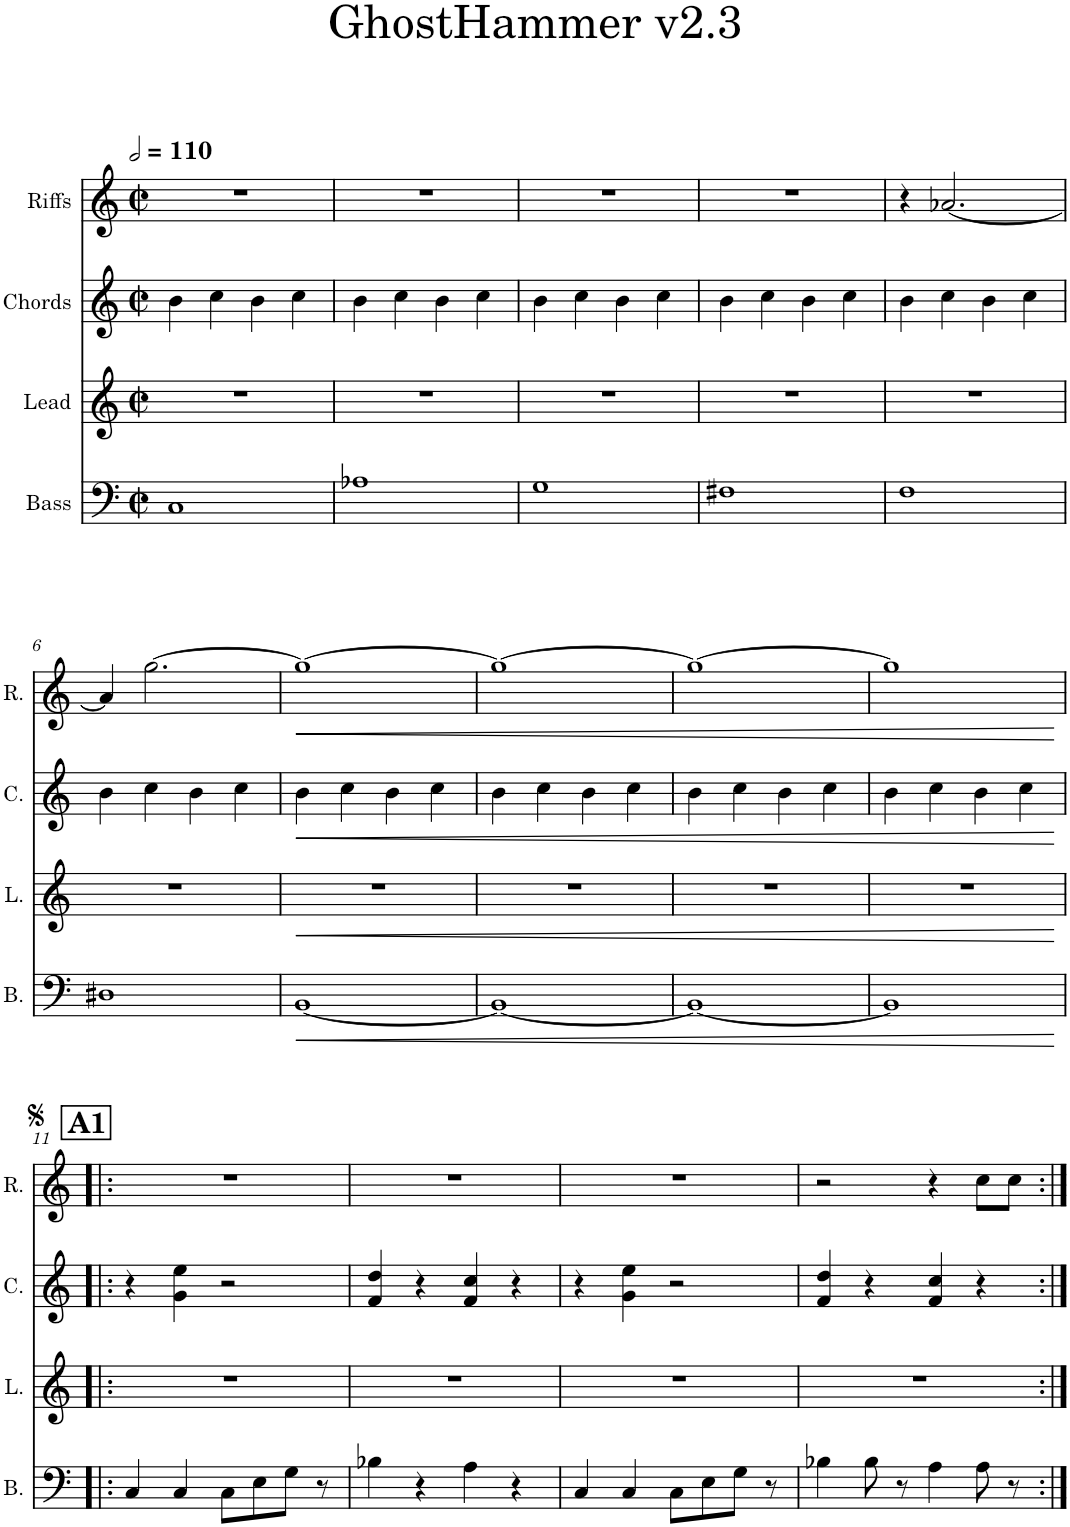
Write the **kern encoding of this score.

**kern	**dynam	**kern	**dynam	**kern	**dynam	**kern	**dynam
*part4	*part4	*part3	*part3	*part2	*part2	*part1	*part1
*staff4	*staff4	*staff3	*staff3	*staff2	*staff2	*staff1	*staff1
*I"Bass	*	*I"Lead	*	*I"Chords	*	*I"Riffs	*
*I'B.	*	*I'L.	*	*I'C.	*	*I'R.	*
*clefF4	*	*clefG2	*	*clefG2	*	*clefG2	*
*	*	*Trd7c12	*	*Trd7c12	*	*	*
*k[]	*	*k[]	*	*k[]	*	*k[]	*
*M2/2	*	*M2/2	*	*M2/2	*	*M2/2	*
*met(c|)	*	*met(c|)	*	*met(c|)	*	*met(c|)	*
*MM220	*	*MM220	*	*MM220	*	*MM220	*
=1	=1	=1	=1	=1	=1	=1	=1
1C	.	1r	.	4b\	.	1r	.
.	.	.	.	4cc\	.	.	.
.	.	.	.	4b\	.	.	.
.	.	.	.	4cc\	.	.	.
=2	=2	=2	=2	=2	=2	=2	=2
1A-X	.	1r	.	4b\	.	1r	.
.	.	.	.	4cc\	.	.	.
.	.	.	.	4b\	.	.	.
.	.	.	.	4cc\	.	.	.
=3	=3	=3	=3	=3	=3	=3	=3
1G	.	1r	.	4b\	.	1r	.
.	.	.	.	4cc\	.	.	.
.	.	.	.	4b\	.	.	.
.	.	.	.	4cc\	.	.	.
=4	=4	=4	=4	=4	=4	=4	=4
1F#X	.	1r	.	4b\	.	1r	.
.	.	.	.	4cc\	.	.	.
.	.	.	.	4b\	.	.	.
.	.	.	.	4cc\	.	.	.
=5	=5	=5	=5	=5	=5	=5	=5
1F	.	1r	.	4b\	.	4r	.
.	.	.	.	4cc\	.	[2.a-X/	.
.	.	.	.	4b\	.	.	.
.	.	.	.	4cc\	.	.	.
!!LO:LB:g=z
=6	=6	=6	=6	=6	=6	=6	=6
1D#X	.	1r	.	4b\	.	4a-/]	.
.	.	.	.	4cc\	.	[2.gg\	.
.	.	.	.	4b\	.	.	.
.	.	.	.	4cc\	.	.	.
=7	=7	=7	=7	=7	=7	=7	=7
!	!LO:HP:b	!	!LO:HP:b	!	!LO:HP:b	!	!LO:HP:b
[1BB	<	1r	<	4b\	<	1gg_	<
.	.	.	.	4cc\	.	.	.
.	.	.	.	4b\	.	.	.
.	.	.	.	4cc\	.	.	.
=8	=8	=8	=8	=8	=8	=8	=8
1BB_	.	1r	.	4b\	.	1gg_	.
.	.	.	.	4cc\	.	.	.
.	.	.	.	4b\	.	.	.
.	.	.	.	4cc\	.	.	.
=9	=9	=9	=9	=9	=9	=9	=9
1BB_	.	1r	.	4b\	.	1gg_	.
.	.	.	.	4cc\	.	.	.
.	.	.	.	4b\	.	.	.
.	.	.	.	4cc\	.	.	.
=10	=10	=10	=10	=10	=10	=10	=10
1BB]	.	1r	.	4b\	.	1gg]	.
.	.	.	.	4cc\	.	.	.
.	.	.	.	4b\	.	.	.
.	.	.	.	4cc\	.	.	.
.	[	.	[	.	[	.	[
!!LO:LB:g=z
!!LO:REH:place=s1:a:B:cj:fs=14:t=A1
=11!|:	=11!|:	=11!|:	=11!|:	=11!|:	=11!|:	=11!|:	=11!|:
4C/	.	1r	.	4r	.	1r	.
4C/	.	.	.	4g\ 4ee\	.	.	.
8C\L	.	.	.	2r	.	.	.
8E\	.	.	.	.	.	.	.
8G\J	.	.	.	.	.	.	.
8r	.	.	.	.	.	.	.
=12	=12	=12	=12	=12	=12	=12	=12
4B-X\	.	1r	.	4f/ 4dd/	.	1r	.
4r	.	.	.	4r	.	.	.
4A\	.	.	.	4f/ 4cc/	.	.	.
4r	.	.	.	4r	.	.	.
=13	=13	=13	=13	=13	=13	=13	=13
4C/	.	1r	.	4r	.	1r	.
4C/	.	.	.	4g\ 4ee\	.	.	.
8C\L	.	.	.	2r	.	.	.
8E\	.	.	.	.	.	.	.
8G\J	.	.	.	.	.	.	.
8r	.	.	.	.	.	.	.
=14	=14	=14	=14	=14	=14	=14	=14
4B-X\	.	1r	.	4f/ 4dd/	.	2r	.
8B-\	.	.	.	4r	.	.	.
8r	.	.	.	.	.	.	.
4A\	.	.	.	4f/ 4cc/	.	4r	.
8A\	.	.	.	4r	.	8cc\L	.
8r	.	.	.	.	.	8cc\J	.
=:|!	=:|!	=:|!	=:|!	=:|!	=:|!	=:|!	=:|!
*-	*-	*-	*-	*-	*-	*-	*-
